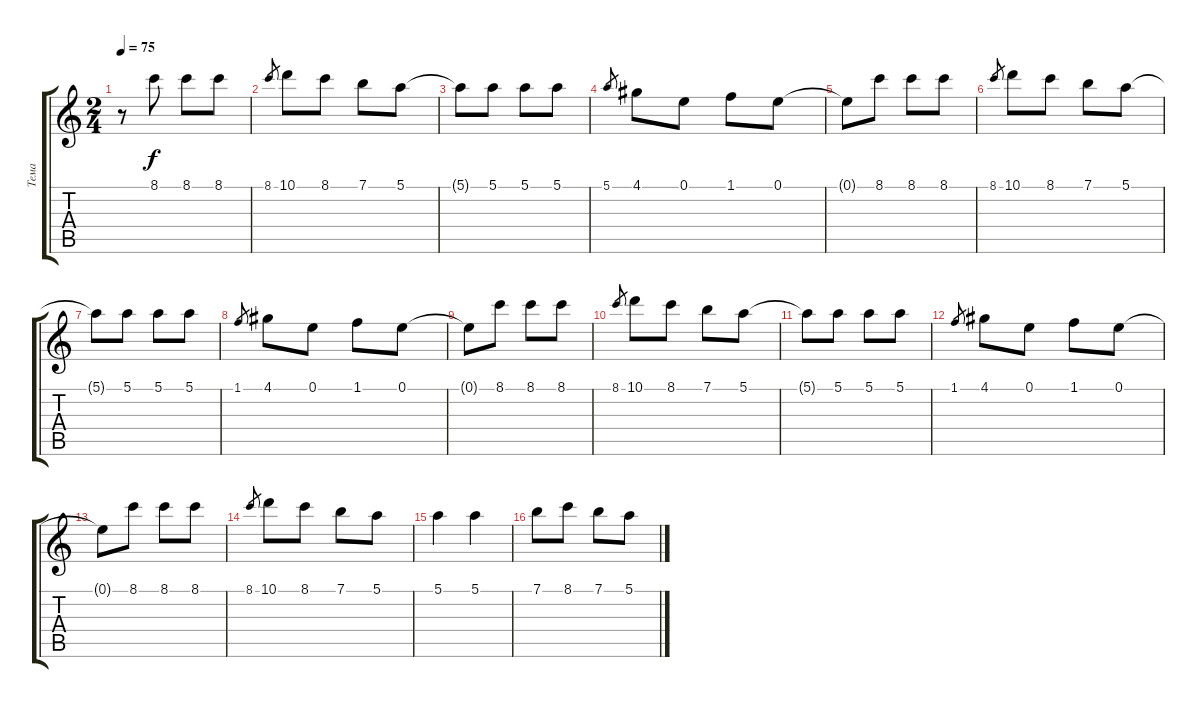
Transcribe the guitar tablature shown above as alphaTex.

\track ("Тема" "Тема") {instrument acousticguitarsteel}
\staff {score tabs}
\tuning (E4 B3 G3 D3 A2 E2) {hide}
\ts (2 4)
\tempo 75
\clef g2
\ks c
r.8{dy f} 8.1.8 8.1.8 8.1.8 |
8.1.8{gr} 10.1.8 8.1.8 7.1.8 5.1.8 |
5.1{t}.8 5.1.8 5.1.8 5.1.8 |
5.1.8{gr} 4.1.8 0.1.8 1.1.8 0.1.8 |
0.1{t}.8 8.1.8 8.1.8 8.1.8 |
8.1.8{gr} 10.1.8 8.1.8 7.1.8 5.1.8 |
5.1{t}.8 5.1.8 5.1.8 5.1.8 |
1.1.8{gr} 4.1.8 0.1.8 1.1.8 0.1.8 |
0.1{t}.8 8.1.8 8.1.8 8.1.8 |
8.1.8{gr} 10.1.8 8.1.8 7.1.8 5.1.8 |
5.1{t}.8 5.1.8 5.1.8 5.1.8 |
1.1.8{gr} 4.1.8 0.1.8 1.1.8 0.1.8 |
0.1{t}.8 8.1.8 8.1.8 8.1.8 |
8.1.8{gr} 10.1.8 8.1.8 7.1.8 5.1.8 |
5.1.4 5.1.4 |
7.1.8 8.1.8 7.1.8 5.1.8
